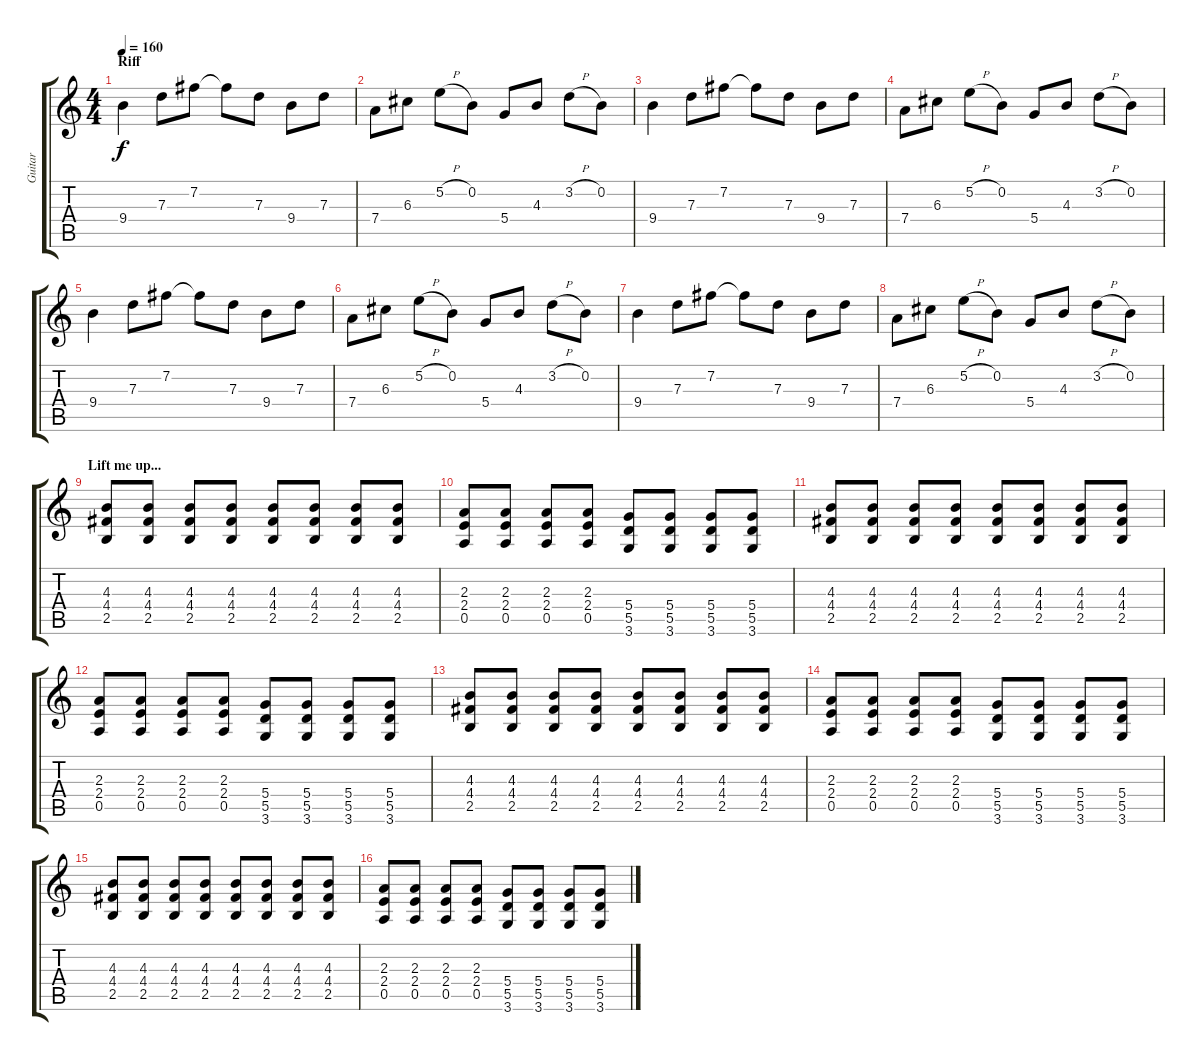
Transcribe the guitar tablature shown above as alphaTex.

\track ("Guitar" "Guitar") {instrument overdrivenguitar}
\staff {score tabs}
\tuning (E4 B3 G3 D3 A2 E2) {hide}
\ts (4 4)
\section ("" "Riff")
\tempo 160
\clef g2
\ks c
9.4.4{dy f} 7.3.8 7.2.8 7.2{t}.8 7.3.8 9.4.8 7.3.8 |
7.4.8 6.3.8 5.2{h}.8 0.2.8 5.4.8 4.3.8 3.2{h}.8 0.2.8 |
9.4.4 7.3.8 7.2.8 7.2{t}.8 7.3.8 9.4.8 7.3.8 |
7.4.8 6.3.8 5.2{h}.8 0.2.8 5.4.8 4.3.8 3.2{h}.8 0.2.8 |
9.4.4 7.3.8 7.2.8 7.2{t}.8 7.3.8 9.4.8 7.3.8 |
7.4.8 6.3.8 5.2{h}.8 0.2.8 5.4.8 4.3.8 3.2{h}.8 0.2.8 |
9.4.4 7.3.8 7.2.8 7.2{t}.8 7.3.8 9.4.8 7.3.8 |
7.4.8 6.3.8 5.2{h}.8 0.2.8 5.4.8 4.3.8 3.2{h}.8 0.2.8 |
\section ("" "Lift me up...")
(4.3 4.4 2.5).8 (4.3 4.4 2.5).8 (4.3 4.4 2.5).8 (4.3 4.4 2.5).8 (4.3 4.4 2.5).8 (4.3 4.4 2.5).8 (4.3 4.4 2.5).8 (4.3 4.4 2.5).8 |
(2.3 2.4 0.5).8 (2.3 2.4 0.5).8 (2.3 2.4 0.5).8 (2.3 2.4 0.5).8 (5.4 5.5 3.6).8 (5.4 5.5 3.6).8 (5.4 5.5 3.6).8 (5.4 5.5 3.6).8 |
(4.3 4.4 2.5).8 (4.3 4.4 2.5).8 (4.3 4.4 2.5).8 (4.3 4.4 2.5).8 (4.3 4.4 2.5).8 (4.3 4.4 2.5).8 (4.3 4.4 2.5).8 (4.3 4.4 2.5).8 |
(2.3 2.4 0.5).8 (2.3 2.4 0.5).8 (2.3 2.4 0.5).8 (2.3 2.4 0.5).8 (5.4 5.5 3.6).8 (5.4 5.5 3.6).8 (5.4 5.5 3.6).8 (5.4 5.5 3.6).8 |
(4.3 4.4 2.5).8 (4.3 4.4 2.5).8 (4.3 4.4 2.5).8 (4.3 4.4 2.5).8 (4.3 4.4 2.5).8 (4.3 4.4 2.5).8 (4.3 4.4 2.5).8 (4.3 4.4 2.5).8 |
(2.3 2.4 0.5).8 (2.3 2.4 0.5).8 (2.3 2.4 0.5).8 (2.3 2.4 0.5).8 (5.4 5.5 3.6).8 (5.4 5.5 3.6).8 (5.4 5.5 3.6).8 (5.4 5.5 3.6).8 |
(4.3 4.4 2.5).8 (4.3 4.4 2.5).8 (4.3 4.4 2.5).8 (4.3 4.4 2.5).8 (4.3 4.4 2.5).8 (4.3 4.4 2.5).8 (4.3 4.4 2.5).8 (4.3 4.4 2.5).8 |
(2.3 2.4 0.5).8 (2.3 2.4 0.5).8 (2.3 2.4 0.5).8 (2.3 2.4 0.5).8 (5.4 5.5 3.6).8 (5.4 5.5 3.6).8 (5.4 5.5 3.6).8 (5.4 5.5 3.6).8
